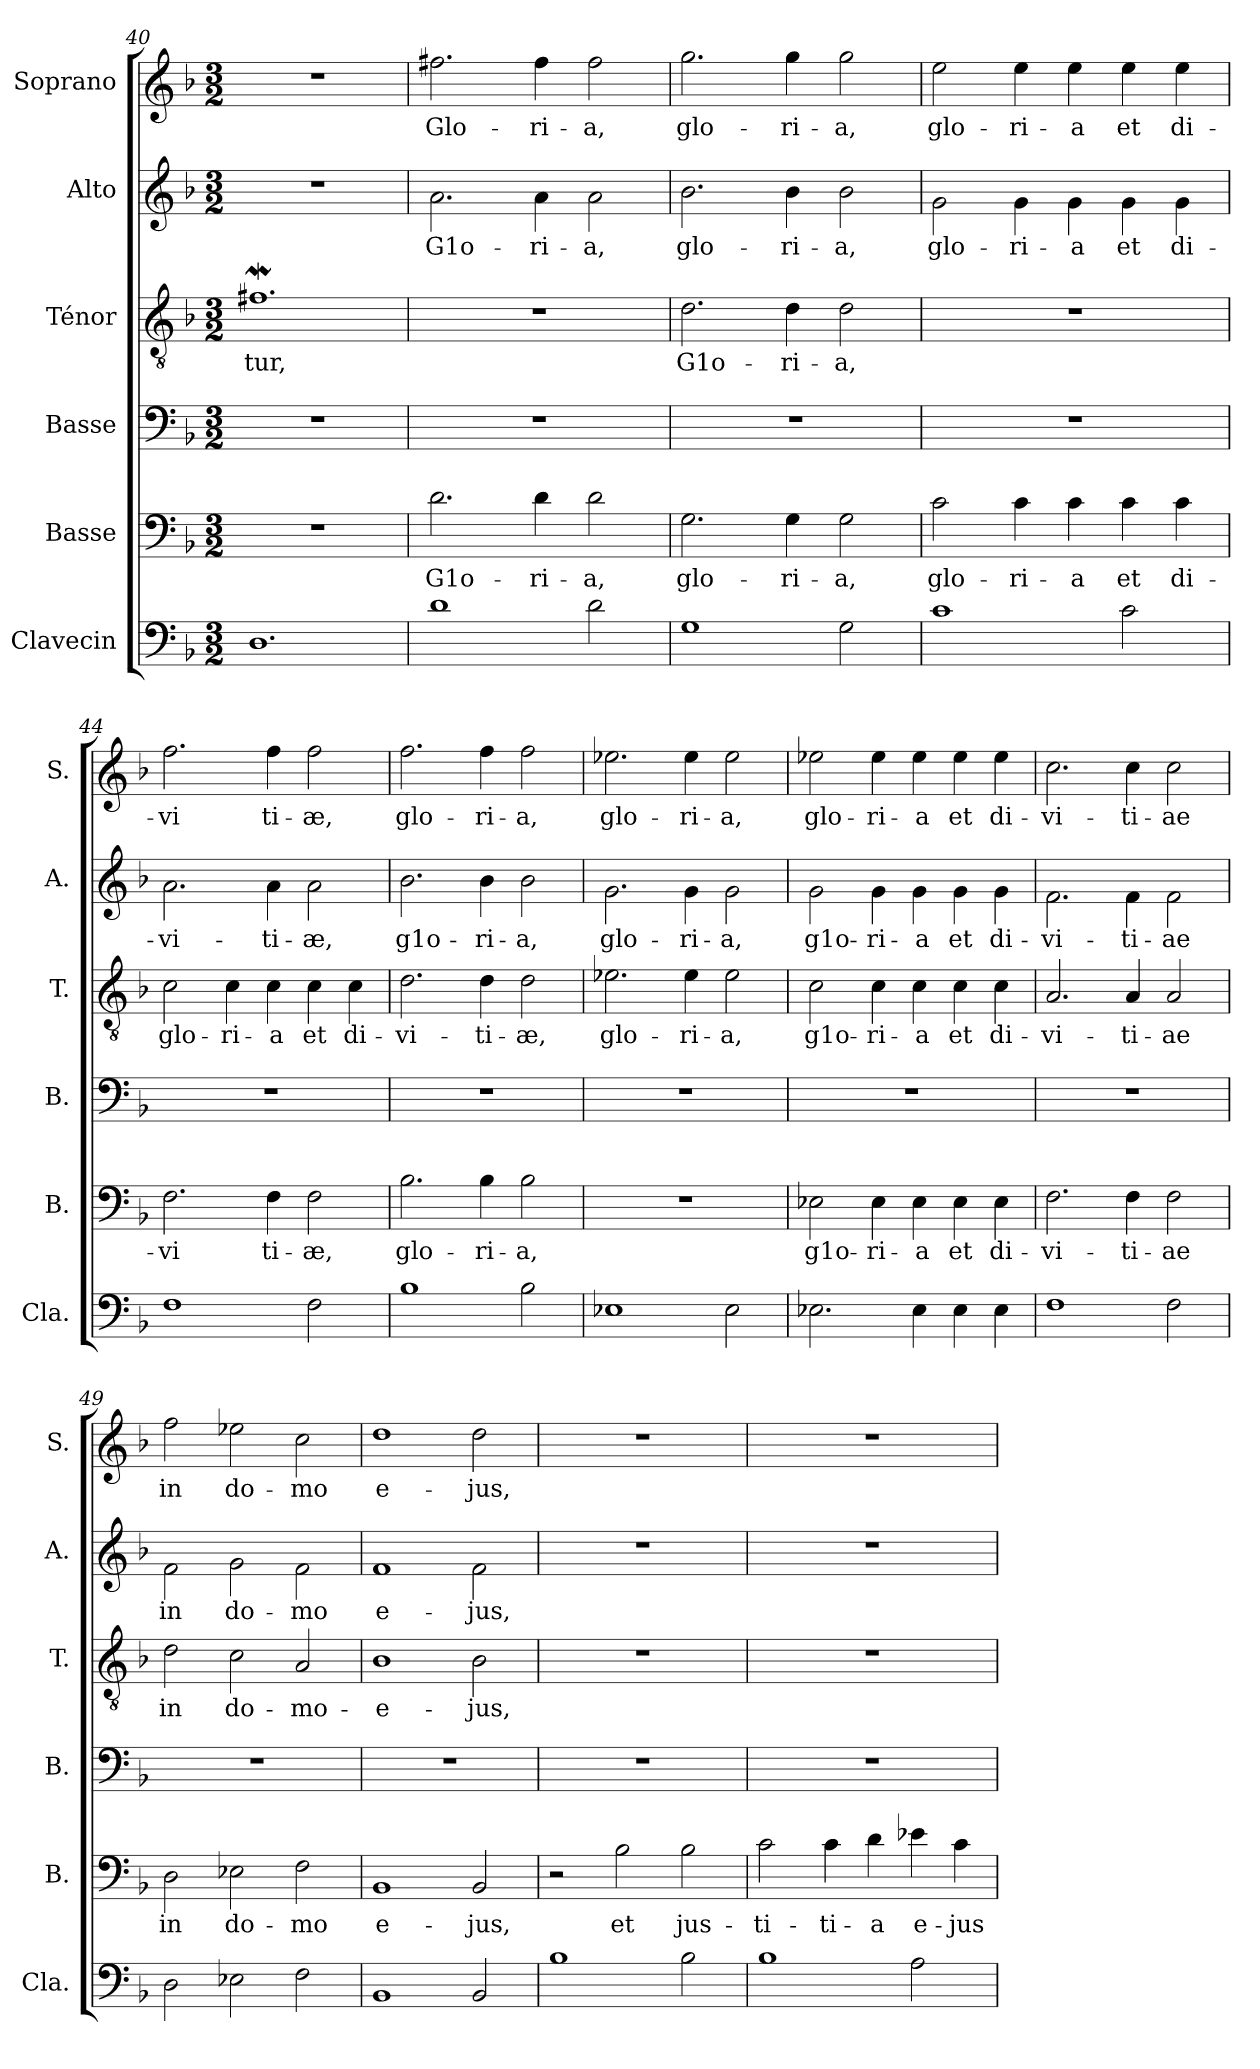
**kern	**kern	**text	**kern	**kern	**text	**kern	**text	**kern	**text
*part6	*part5	*part5	*part4	*part3	*part3	*part2	*part2	*part1	*part1
*staff6	*staff5	*staff5	*staff4	*staff3	*staff3	*staff2	*staff2	*staff1	*staff1
*I"Clavecin	*I"Basse	*	*I"Basse	*I"Ténor	*	*I"Alto	*	*I"Soprano	*
*I'Cla.	*I'B.	*	*I'B.	*I'T.	*	*I'A.	*	*I'S.	*
*clefF4	*clefF4	*	*clefF4	*clefGv2	*	*clefG2	*	*clefG2	*
*k[b-]	*k[b-]	*	*k[b-]	*k[b-]	*	*k[b-]	*	*k[b-]	*
*M3/2	*M3/2	*	*M3/2	*M3/2	*	*M3/2	*	*M3/2	*
=40	=40	=40	=40	=40	=40	=40	=40	=40	=40
!	!	!	!	!	!LO:LY:b	!	!	!	!
1.D	1.r	.	1.r	1.f#XW	-tur,	1.r	.	1.r	.
=41	=41	=41	=41	=41	=41	=41	=41	=41	=41
!	!	!LO:LY:b	!	!	!	!	!LO:LY:b	!	!LO:LY:b
1d	2.d\	G1o-	1.r	1.r	.	2.a\	G1o-	2.ff#X\	Glo-
!	!	!LO:LY:b	!	!	!	!	!LO:LY:b	!	!LO:LY:b
.	4d\	-ri-	.	.	.	4a\	-ri-	4ff#\	-ri-
!	!	!LO:LY:b	!	!	!	!	!LO:LY:b	!	!LO:LY:b
2d\	2d\	-a,	.	.	.	2a\	-a,	2ff#\	-a,
=42	=42	=42	=42	=42	=42	=42	=42	=42	=42
!	!	!LO:LY:b	!	!	!LO:LY:b	!	!LO:LY:b	!	!LO:LY:b
1G	2.G\	glo-	1.r	2.d\	G1o-	2.b-\	glo-	2.gg\	glo-
!	!	!LO:LY:b	!	!	!LO:LY:b	!	!LO:LY:b	!	!LO:LY:b
.	4G\	-ri-	.	4d\	-ri-	4b-\	-ri-	4gg\	-ri-
!	!	!LO:LY:b	!	!	!LO:LY:b	!	!LO:LY:b	!	!LO:LY:b
2G\	2G\	-a,	.	2d\	-a,	2b-\	-a,	2gg\	-a,
=43	=43	=43	=43	=43	=43	=43	=43	=43	=43
!	!	!LO:LY:b	!	!	!	!	!LO:LY:b	!	!LO:LY:b
1c	2c\	glo-	1.r	1.r	.	2g\	glo-	2ee\	glo-
!	!	!LO:LY:b	!	!	!	!	!LO:LY:b	!	!LO:LY:b
.	4c\	-ri-	.	.	.	4g\	-ri-	4ee\	-ri-
!	!	!LO:LY:b	!	!	!	!	!LO:LY:b	!	!LO:LY:b
.	4c\	-a	.	.	.	4g\	-a	4ee\	-a
!	!	!LO:LY:b	!	!	!	!	!LO:LY:b	!	!LO:LY:b
2c\	4c\	et	.	.	.	4g\	et	4ee\	et
!	!	!LO:LY:b	!	!	!	!	!LO:LY:b	!	!LO:LY:b
.	4c\	di-	.	.	.	4g\	di-	4ee\	di-
!!LO:LB:g=z
=44	=44	=44	=44	=44	=44	=44	=44	=44	=44
!	!	!LO:LY:b	!	!	!LO:LY:b	!	!LO:LY:b	!	!LO:LY:b
1F	2.F\	-vi	1.r	2c\	glo-	2.a\	-vi-	2.ff\	-vi
!	!	!	!	!	!LO:LY:b	!	!	!	!
.	.	.	.	4c\	-ri-	.	.	.	.
!	!	!LO:LY:b	!	!	!LO:LY:b	!	!LO:LY:b	!	!LO:LY:b
.	4F\	ti-	.	4c\	-a	4a\	-ti-	4ff\	ti-
!	!	!LO:LY:b	!	!	!LO:LY:b	!	!LO:LY:b	!	!LO:LY:b
2F\	2F\	-æ,	.	4c\	et	2a\	-æ,	2ff\	-æ,
!	!	!	!	!	!LO:LY:b	!	!	!	!
.	.	.	.	4c\	di-	.	.	.	.
=45	=45	=45	=45	=45	=45	=45	=45	=45	=45
!	!	!LO:LY:b	!	!	!LO:LY:b	!	!LO:LY:b	!	!LO:LY:b
1B-	2.B-\	glo-	1.r	2.d\	-vi-	2.b-\	g1o-	2.ff\	glo-
!	!	!LO:LY:b	!	!	!LO:LY:b	!	!LO:LY:b	!	!LO:LY:b
.	4B-\	-ri-	.	4d\	-ti-	4b-\	-ri-	4ff\	-ri-
!	!	!LO:LY:b	!	!	!LO:LY:b	!	!LO:LY:b	!	!LO:LY:b
2B-\	2B-\	-a,	.	2d\	-æ,	2b-\	-a,	2ff\	-a,
=46	=46	=46	=46	=46	=46	=46	=46	=46	=46
!	!	!	!	!	!LO:LY:b	!	!LO:LY:b	!	!LO:LY:b
1E-X	1.r	.	1.r	2.e-X\	glo-	2.g\	glo-	2.ee-X\	glo-
!	!	!	!	!	!LO:LY:b	!	!LO:LY:b	!	!LO:LY:b
.	.	.	.	4e-\	-ri-	4g\	-ri-	4ee-\	-ri-
!	!	!	!	!	!LO:LY:b	!	!LO:LY:b	!	!LO:LY:b
2E-\	.	.	.	2e-\	-a,	2g\	-a,	2ee-\	-a,
=47	=47	=47	=47	=47	=47	=47	=47	=47	=47
!	!	!LO:LY:b	!	!	!LO:LY:b	!	!LO:LY:b	!	!LO:LY:b
2.E-X\	2E-X\	g1o-	1.r	2c\	g1o-	2g\	g1o-	2ee-X\	glo-
!	!	!LO:LY:b	!	!	!LO:LY:b	!	!LO:LY:b	!	!LO:LY:b
.	4E-\	-ri-	.	4c\	-ri-	4g\	-ri-	4ee-\	-ri-
!	!	!LO:LY:b	!	!	!LO:LY:b	!	!LO:LY:b	!	!LO:LY:b
4E-\	4E-\	-a	.	4c\	-a	4g\	-a	4ee-\	-a
!	!	!LO:LY:b	!	!	!LO:LY:b	!	!LO:LY:b	!	!LO:LY:b
4E-\	4E-\	et	.	4c\	et	4g\	et	4ee-\	et
!	!	!LO:LY:b	!	!	!LO:LY:b	!	!LO:LY:b	!	!LO:LY:b
4E-\	4E-\	di-	.	4c\	di-	4g\	di-	4ee-\	di-
=48	=48	=48	=48	=48	=48	=48	=48	=48	=48
!	!	!LO:LY:b	!	!	!LO:LY:b	!	!LO:LY:b	!	!LO:LY:b
1F	2.F\	vi-	1.r	2.A/	vi-	2.f\	vi-	2.cc\	vi-
!	!	!LO:LY:b	!	!	!LO:LY:b	!	!LO:LY:b	!	!LO:LY:b
.	4F\	-ti-	.	4A/	-ti-	4f\	-ti-	4cc\	-ti-
!	!	!LO:LY:b	!	!	!LO:LY:b	!	!LO:LY:b	!	!LO:LY:b
2F\	2F\	-ae	.	2A/	-ae	2f\	-ae	2cc\	-ae
=49	=49	=49	=49	=49	=49	=49	=49	=49	=49
!	!	!LO:LY:b	!	!	!LO:LY:b	!	!LO:LY:b	!	!LO:LY:b
2D\	2D\	in	1.r	2d\	in	2f\	in	2ff\	in
!	!	!LO:LY:b	!	!	!LO:LY:b	!	!LO:LY:b	!	!LO:LY:b
2E-X\	2E-X\	do-	.	2c\	do-	2g\	do-	2ee-X\	do-
!	!	!LO:LY:b	!	!	!LO:LY:b	!	!LO:LY:b	!	!LO:LY:b
2F\	2F\	-mo	.	2A/	-mo-	2f\	-mo	2cc\	-mo
=50	=50	=50	=50	=50	=50	=50	=50	=50	=50
!	!	!LO:LY:b	!	!	!LO:LY:b	!	!LO:LY:b	!	!LO:LY:b
1BB-	1BB-	e-	1.r	1B-	-e-	1f	e-	1dd	e-
!	!	!LO:LY:b	!	!	!LO:LY:b	!	!LO:LY:b	!	!LO:LY:b
2BB-/	2BB-/	-jus,	.	2B-\	-jus,	2f\	-jus,	2dd\	-jus,
=51	=51	=51	=51	=51	=51	=51	=51	=51	=51
1B-	2r	.	1.r	1.r	.	1.r	.	1.r	.
!	!	!LO:LY:b	!	!	!	!	!	!	!
.	2B-\	et	.	.	.	.	.	.	.
!	!	!LO:LY:b	!	!	!	!	!	!	!
2B-\	2B-\	jus-	.	.	.	.	.	.	.
!!LO:LB:g=z
=52	=52	=52	=52	=52	=52	=52	=52	=52	=52
!	!	!LO:LY:b	!	!	!	!	!	!	!
1B-	2c\	-ti-	1.r	1.r	.	1.r	.	1.r	.
!	!	!LO:LY:b	!	!	!	!	!	!	!
.	4c\	-ti-	.	.	.	.	.	.	.
!	!	!LO:LY:b	!	!	!	!	!	!	!
.	4d\	-a	.	.	.	.	.	.	.
!	!	!LO:LY:b	!	!	!	!	!	!	!
2A\	4e-X\	e-	.	.	.	.	.	.	.
!	!	!LO:LY:b	!	!	!	!	!	!	!
.	4c\	-jus	.	.	.	.	.	.	.
=	=	=	=	=	=	=	=	=	=
*-	*-	*-	*-	*-	*-	*-	*-	*-	*-
